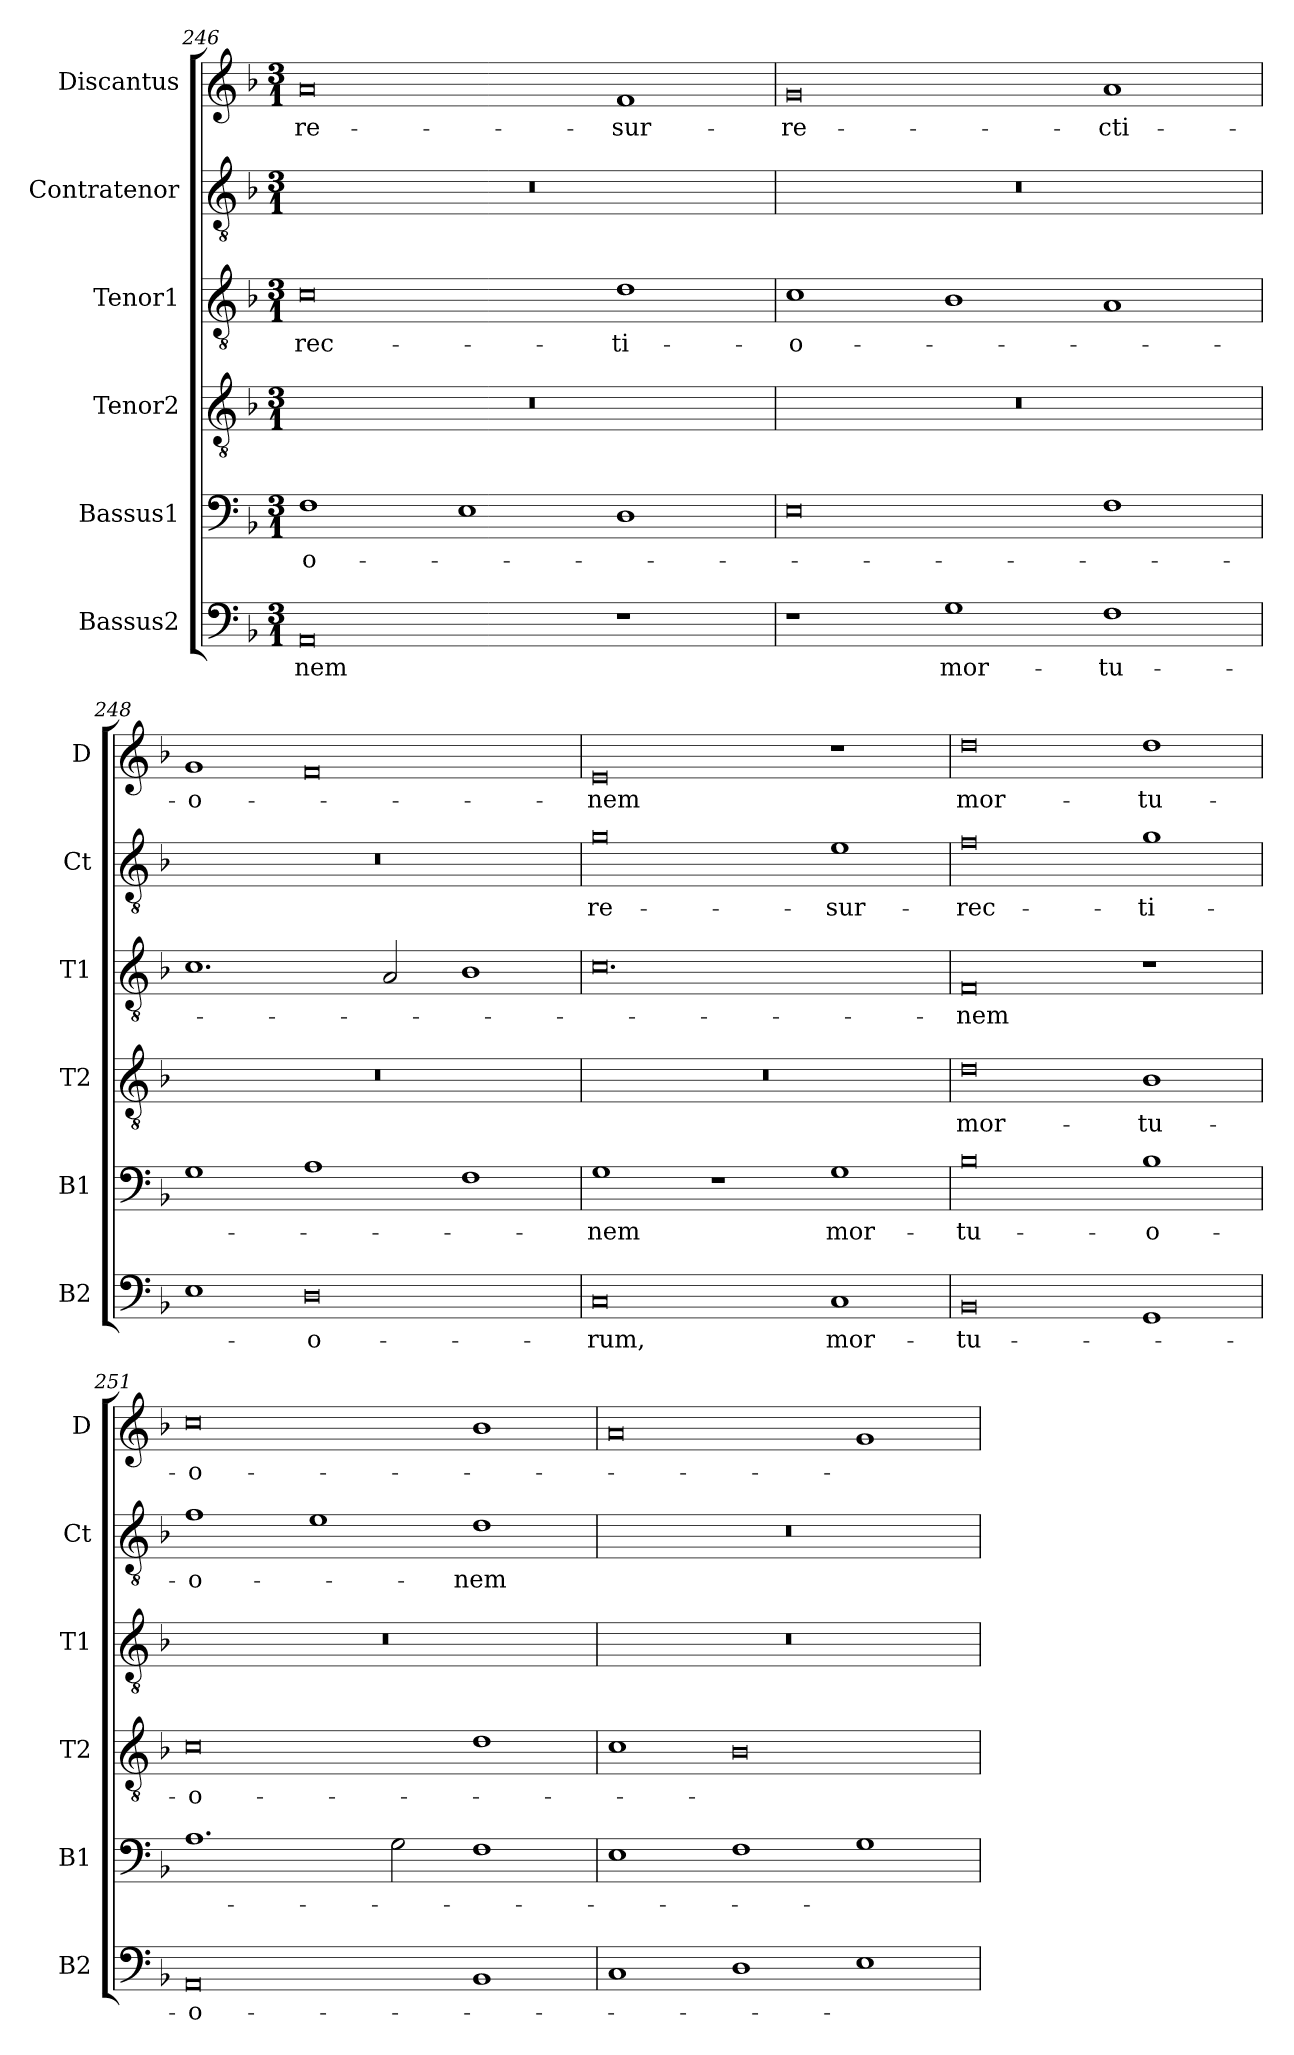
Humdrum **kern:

**kern	**text	**kern	**text	**kern	**text	**kern	**text	**kern	**text	**kern	**text
*part6	*part6	*part5	*part5	*part4	*part4	*part3	*part3	*part2	*part2	*part1	*part1
*staff6	*staff6	*staff5	*staff5	*staff4	*staff4	*staff3	*staff3	*staff2	*staff2	*staff1	*staff1
*I"Bassus2	*	*I"Bassus1	*	*I"Tenor2	*	*I"Tenor1	*	*I"Contratenor	*	*I"Discantus	*
*I'B2	*	*I'B1	*	*I'T2	*	*I'T1	*	*I'Ct	*	*I'D	*
*clefF4	*	*clefF4	*	*clefGv2	*	*clefGv2	*	*clefGv2	*	*clefG2	*
*k[b-]	*	*k[b-]	*	*k[b-]	*	*k[b-]	*	*k[b-]	*	*k[b-]	*
*M3/1	*	*M3/1	*	*M3/1	*	*M3/1	*	*M3/1	*	*M3/1	*
=246	=246	=246	=246	=246	=246	=246	=246	=246	=246	=246	=246
0AA	-nem	1F	-o-	0.r	.	0c	-rec-	0.r	.	0a	re-
.	.	1E	.	.	.	.	.	.	.	.	.
1r	.	1D	.	.	.	1d	-ti-	.	.	1f	-sur-
=247	=247	=247	=247	=247	=247	=247	=247	=247	=247	=247	=247
1r	.	0E	.	0.r	.	1c	-o-	0.r	.	0g	-re-
1G	mor-	.	.	.	.	1B-	.	.	.	.	.
1F	-tu-	1F	.	.	.	1A	.	.	.	1a	-cti-
=248	=248	=248	=248	=248	=248	=248	=248	=248	=248	=248	=248
1E	.	1G	.	0.r	.	1.c	.	0.r	.	1g	-o-
0D	-o-	1A	.	.	.	.	.	.	.	0f	.
.	.	.	.	.	.	2A/	.	.	.	.	.
.	.	1F	.	.	.	1B-	.	.	.	.	.
=249	=249	=249	=249	=249	=249	=249	=249	=249	=249	=249	=249
0C	-rum,	1G	-nem	0.r	.	0.c	.	0g	re-	0e	-nem
.	.	1r	.	.	.	.	.	.	.	.	.
1C	mor-	1G	mor-	.	.	.	.	1e	-sur-	1r	.
=250	=250	=250	=250	=250	=250	=250	=250	=250	=250	=250	=250
0BB-	-tu-	0B-	-tu-	0d	mor-	0F	-nem	0f	-rec-	0dd	mor-
1GG	.	1B-	-o-	1B-	-tu-	1r	.	1g	-ti-	1dd	-tu-
=251	=251	=251	=251	=251	=251	=251	=251	=251	=251	=251	=251
0AA	-o-	1.A	.	0c	-o-	0.r	.	1f	-o-	0cc	-o-
.	.	.	.	.	.	.	.	1e	.	.	.
.	.	2G\	.	.	.	.	.	.	.	.	.
1BB-	.	1F	.	1d	.	.	.	1d	-nem	1b-	.
=252	=252	=252	=252	=252	=252	=252	=252	=252	=252	=252	=252
1C	.	1E	.	1c	.	0.r	.	0.r	.	0a	.
1D	.	1F	.	0B-	.	.	.	.	.	.	.
1E	.	1G	.	.	.	.	.	.	.	1g	.
=	=	=	=	=	=	=	=	=	=	=	=
*-	*-	*-	*-	*-	*-	*-	*-	*-	*-	*-	*-
